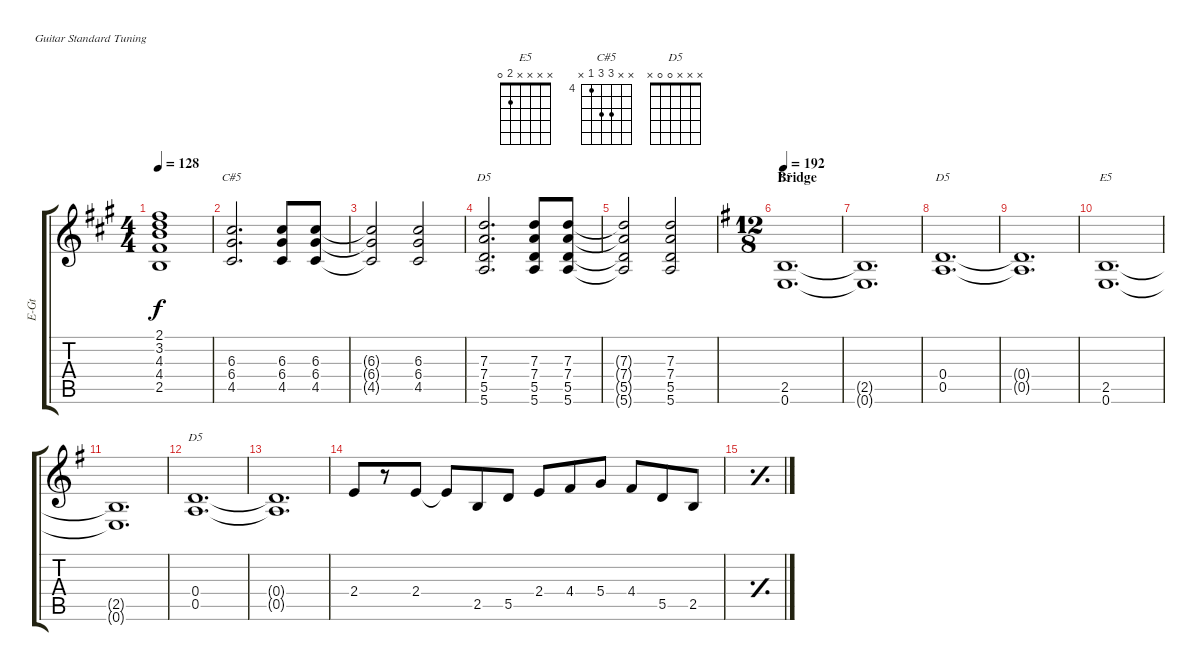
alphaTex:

\defaultSystemsLayout 4
\bracketExtendMode groupsimilarinstruments
\otherSystemsTrackNameOrientation horizontal
\track ("Rhythm Guitar II" "E-Gt") {multiBarRest instrument distortionguitar}
\staff {score tabs}
\tuning (E4 B3 G3 D3 A2 E2)
\chord ("E5" x x x x 2 0) {showfingering false}
\chord ("C#5" x x 6 6 4 x) {firstfret 4 showfingering false}
\chord ("D5" x x 7 7 5 5) {firstfret 5 showfingering false barre 5}
\chord ("D5" x x x 0 0 x) {showfingering false}
\ts (4 4)
\tempo 128
\clef g2
\ks a
(2.1{t acc #} 3.2{t acc forcenatural} 4.3{t acc forcenatural} 4.4{t acc #} 2.5{t acc forcenatural}).1{dy f beam Up} |
(4.5{acc #} 6.4{acc #} 6.3{acc #}).2{d ch "C#5" beam Up} (4.5{acc #} 6.4{acc #} 6.3{acc #}).8{beam Up} (4.5{acc #} 6.4{acc #} 6.3{acc #}).8{beam Up} |
(6.3{t acc #} 6.4{t acc #} 4.5{t acc #}).2{beam Up} (6.3{acc #} 6.4{acc #} 4.5{acc #}).2{beam Up} |
(5.5{acc forcenatural} 7.4{acc forcenatural} 7.3{acc forcenatural} 5.6{acc forcenatural}).2{d ch "D5" beam Up} (7.3{acc forcenatural} 7.4{acc forcenatural} 5.5{acc forcenatural} 5.6{acc forcenatural}).8{beam Up} (5.5{acc forcenatural} 7.4{acc forcenatural} 7.3{acc forcenatural} 5.6{acc forcenatural}).8{beam Up} |
(7.3{t acc forcenatural} 5.5{t acc forcenatural} 7.4{t acc forcenatural} 5.6{t acc forcenatural}).2{beam Up} (5.5{acc forcenatural} 7.4{acc forcenatural} 7.3{acc forcenatural} 5.6{acc forcenatural}).2{beam Up} |
\ts (12 8)
\beaming (8 3 3 3 3)
\section ("" "Bridge")
\tempo 192
\ks g
(0.6{acc forcenatural} 2.5{acc forcenatural}).1{d ch "E5" beam Up} |
(2.5{t acc forcenatural} 0.6{t acc forcenatural}).1{d beam Up} |
(0.5{acc forcenatural} 0.4{acc forcenatural}).1{d ch "D5" beam Up} |
(0.4{t acc forcenatural} 0.5{t acc forcenatural}).1{d beam Up} |
(0.6{acc forcenatural} 2.5{acc forcenatural}).1{d ch "E5" beam Up} |
(2.5{t acc forcenatural} 0.6{t acc forcenatural}).1{d beam Up} |
(0.5{acc forcenatural} 0.4{acc forcenatural}).1{d ch "D5" beam Up} |
(0.4{t acc forcenatural} 0.5{t acc forcenatural}).1{d beam Up} |
2.4{acc forcenatural}.8{beam Up} r.8{beam Up} 2.4{acc forcenatural}.8{beam Up} 2.4{t acc forcenatural}.8{beam Up} 2.5{acc forcenatural}.8{beam Up} 5.5{acc forcenatural}.8{beam Up} 2.4{acc forcenatural}.8{beam Up} 4.4{acc #}.8{beam Up} 5.4{acc forcenatural}.8{beam Up} 4.4{acc #}.8{beam Up} 5.5{acc forcenatural}.8{beam Up} 2.5{acc forcenatural}.8{beam Up} |
\simile simple
